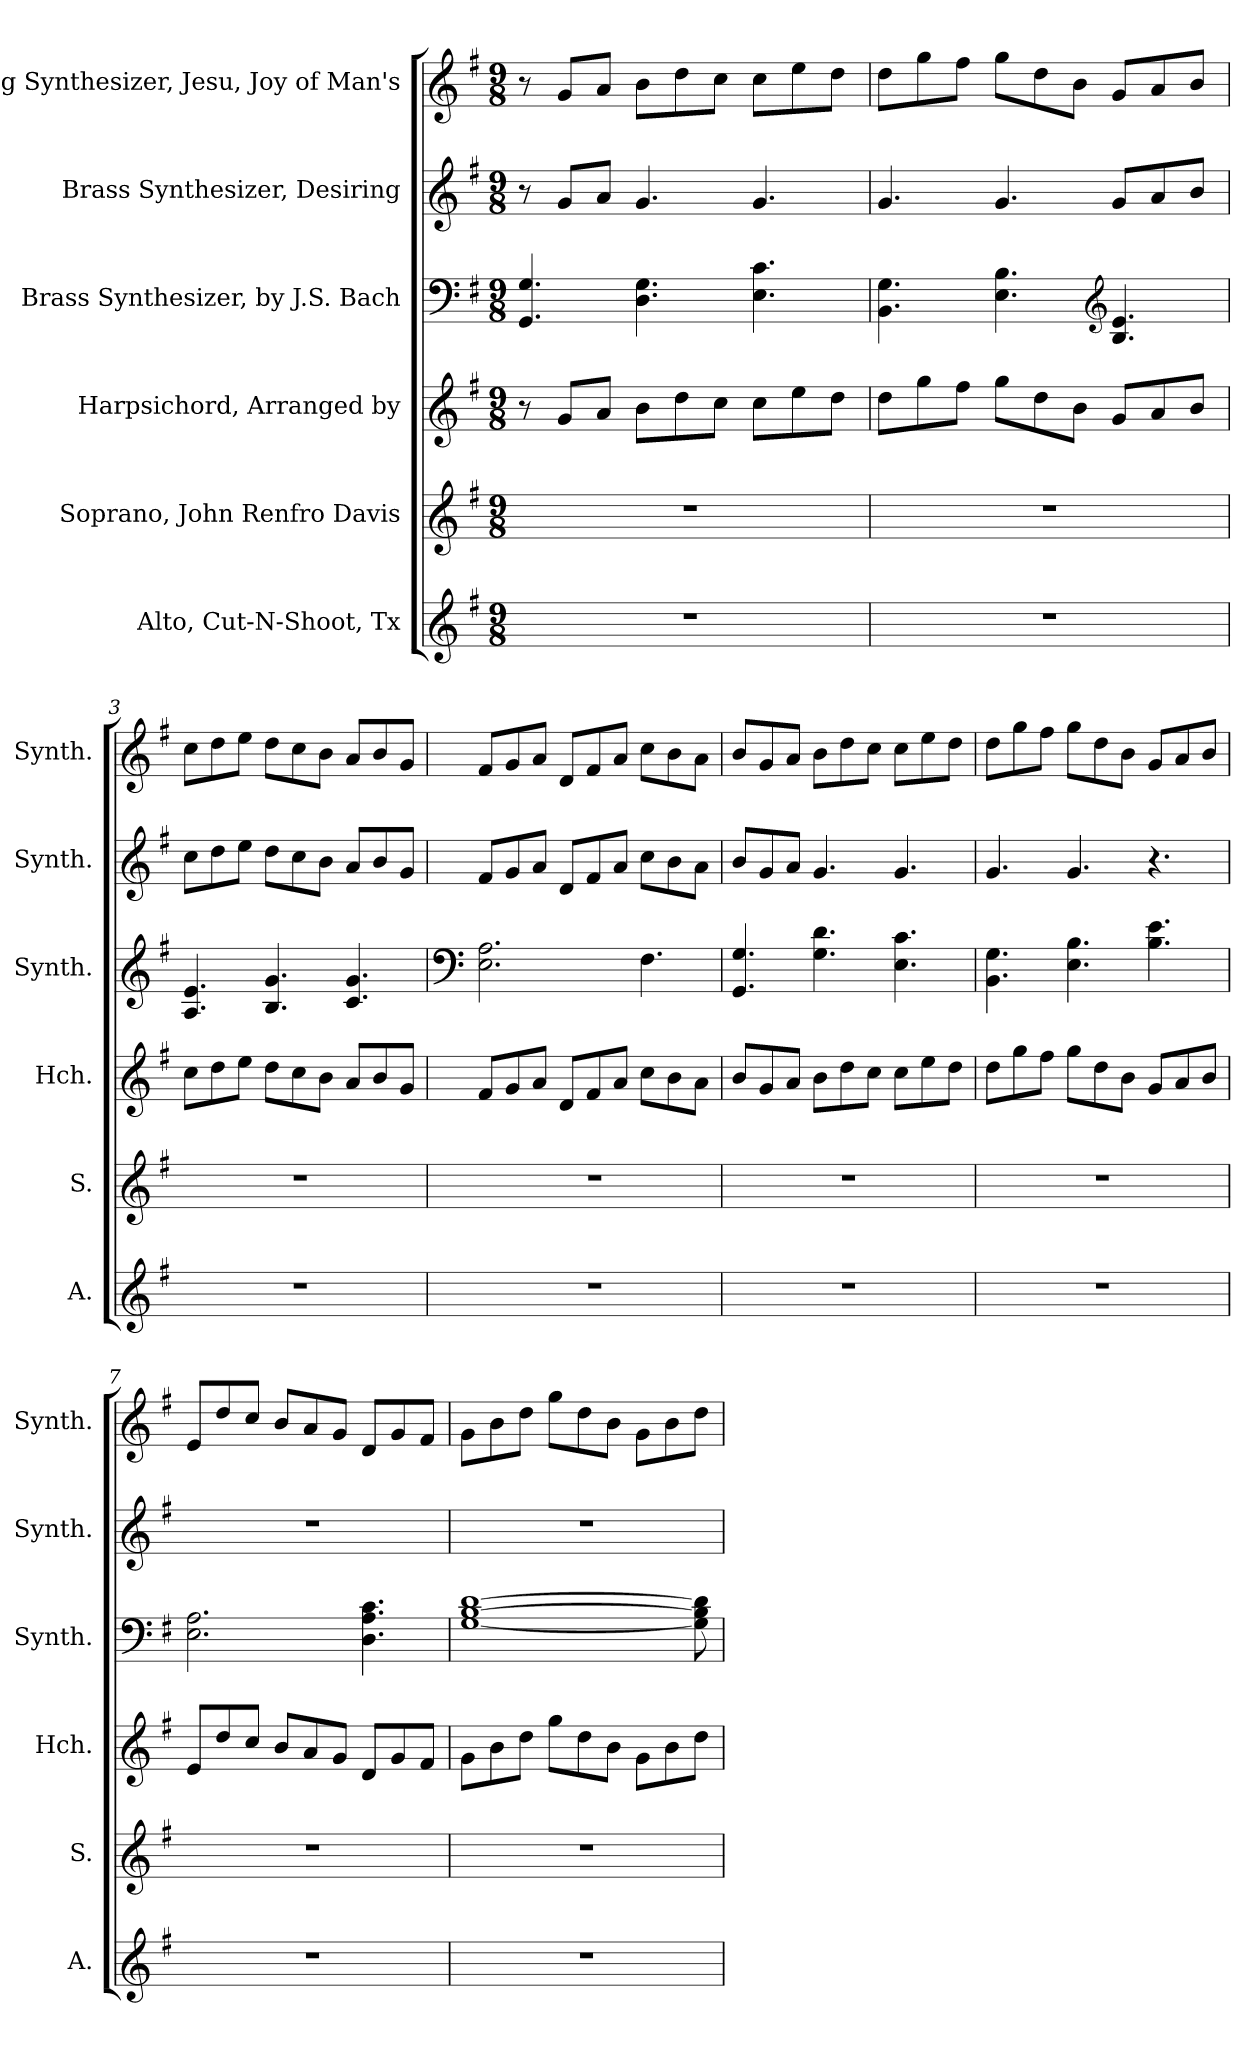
**kern	**kern	**kern	**kern	**kern	**kern
*part6	*part5	*part4	*part3	*part2	*part1
*staff6	*staff5	*staff4	*staff3	*staff2	*staff1
*I"Alto, Cut-N-Shoot, Tx	*I"Soprano, John Renfro Davis	*I"Harpsichord, Arranged by	*I"Brass Synthesizer, by J.S. Bach	*I"Brass Synthesizer, Desiring	*I"String Synthesizer, Jesu, Joy of Man's
*I'A.	*I'S.	*I'Hch.	*I'Synth.	*I'Synth.	*I'Synth.
*clefG2	*clefG2	*clefG2	*clefF4	*clefG2	*clefG2
*k[f#]	*k[f#]	*k[f#]	*k[f#]	*k[f#]	*k[f#]
*M9/8	*M9/8	*M9/8	*M9/8	*M9/8	*M9/8
=1	=1	=1	=1	=1	=1
8%9r	8%9r	8r	4.GG/ 4.G/	8r	8r
.	.	8g/L	.	8g/L	8g/L
.	.	8a/J	.	8a/J	8a/J
.	.	8b\L	4.D\ 4.G\	4.g/	8b\L
.	.	8dd\	.	.	8dd\
.	.	8cc\J	.	.	8cc\J
.	.	8cc\L	4.E\ 4.c\	4.g/	8cc\L
.	.	8ee\	.	.	8ee\
.	.	8dd\J	.	.	8dd\J
=2	=2	=2	=2	=2	=2
8%9r	8%9r	8dd\L	4.BB\ 4.G\	4.g/	8dd\L
.	.	8gg\	.	.	8gg\
.	.	8ff#\J	.	.	8ff#\J
.	.	8gg\L	4.E\ 4.B\	4.g/	8gg\L
.	.	8dd\	.	.	8dd\
.	.	8b\J	.	.	8b\J
*	*	*	*clefG2	*	*
.	.	8g/L	4.B/ 4.e/	8g/L	8g/L
.	.	8a/	.	8a/	8a/
.	.	8b/J	.	8b/J	8b/J
!!LO:LB:g=z
=3	=3	=3	=3	=3	=3
8%9r	8%9r	8cc\L	4.A/ 4.e/	8cc\L	8cc\L
.	.	8dd\	.	8dd\	8dd\
.	.	8ee\J	.	8ee\J	8ee\J
.	.	8dd\L	4.B/ 4.g/	8dd\L	8dd\L
.	.	8cc\	.	8cc\	8cc\
.	.	8b\J	.	8b\J	8b\J
.	.	8a/L	4.c/ 4.g/	8a/L	8a/L
.	.	8b/	.	8b/	8b/
.	.	8g/J	.	8g/J	8g/J
=4	=4	=4	=4	=4	=4
*	*	*	*clefF4	*	*
8%9r	8%9r	8f#/L	2.E\ 2.A\	8f#/L	8f#/L
.	.	8g/	.	8g/	8g/
.	.	8a/J	.	8a/J	8a/J
.	.	8d/L	.	8d/L	8d/L
.	.	8f#/	.	8f#/	8f#/
.	.	8a/J	.	8a/J	8a/J
.	.	8cc\L	4.F#\	8cc\L	8cc\L
.	.	8b\	.	8b\	8b\
.	.	8a\J	.	8a\J	8a\J
=5	=5	=5	=5	=5	=5
8%9r	8%9r	8b/L	4.GG/ 4.G/	8b/L	8b/L
.	.	8g/	.	8g/	8g/
.	.	8a/J	.	8a/J	8a/J
.	.	8b\L	4.G\ 4.d\	4.g/	8b\L
.	.	8dd\	.	.	8dd\
.	.	8cc\J	.	.	8cc\J
.	.	8cc\L	4.E\ 4.c\	4.g/	8cc\L
.	.	8ee\	.	.	8ee\
.	.	8dd\J	.	.	8dd\J
=6	=6	=6	=6	=6	=6
8%9r	8%9r	8dd\L	4.BB\ 4.G\	4.g/	8dd\L
.	.	8gg\	.	.	8gg\
.	.	8ff#\J	.	.	8ff#\J
.	.	8gg\L	4.E\ 4.B\	4.g/	8gg\L
.	.	8dd\	.	.	8dd\
.	.	8b\J	.	.	8b\J
.	.	8g/L	4.B\ 4.e\	4.r	8g/L
.	.	8a/	.	.	8a/
.	.	8b/J	.	.	8b/J
!!LO:PB:g=z
=7	=7	=7	=7	=7	=7
8%9r	8%9r	8e/L	2.E\ 2.A\	8%9r	8e/L
.	.	8dd/	.	.	8dd/
.	.	8cc/J	.	.	8cc/J
.	.	8b/L	.	.	8b/L
.	.	8a/	.	.	8a/
.	.	8g/J	.	.	8g/J
.	.	8d/L	4.D\ 4.A\ 4.c\	.	8d/L
.	.	8g/	.	.	8g/
.	.	8f#/J	.	.	8f#/J
=8	=8	=8	=8	=8	=8
8%9r	8%9r	8g\L	[1G [1B [1d	8%9r	8g\L
.	.	8b\	.	.	8b\
.	.	8dd\J	.	.	8dd\J
.	.	8gg\L	.	.	8gg\L
.	.	8dd\	.	.	8dd\
.	.	8b\J	.	.	8b\J
.	.	8g\L	.	.	8g\L
.	.	8b\	.	.	8b\
.	.	8dd\J	8G\] 8B\] 8d\]	.	8dd\J
=	=	=	=	=	=
*-	*-	*-	*-	*-	*-
